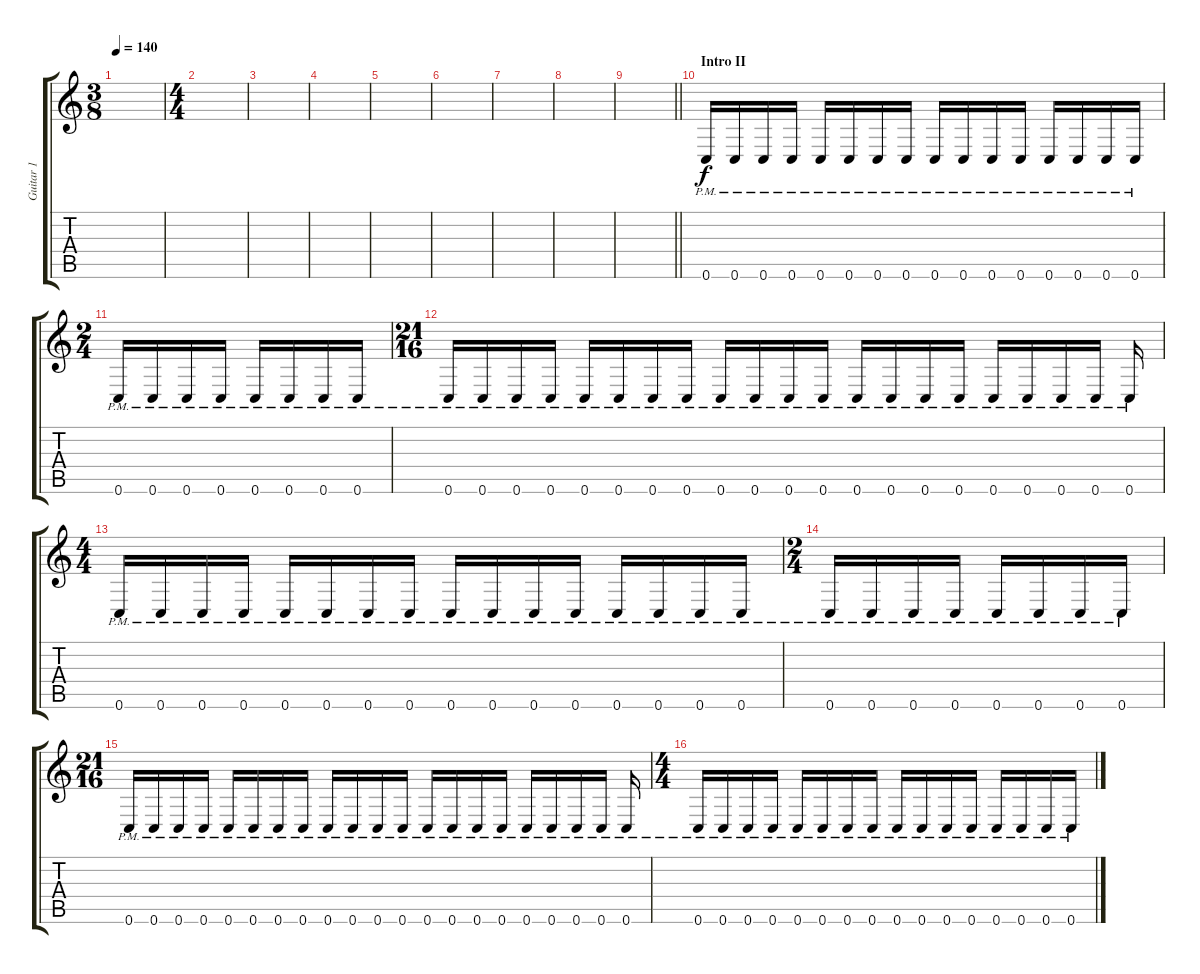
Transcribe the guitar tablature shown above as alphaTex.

\track ("Guitar 1" "Guitar 1") {instrument distortionguitar}
\staff {score tabs}
\tuning (C4 G3 Eb3 Bb2 F2 C2) {hide}
\ts (3 8)
\tempo 140
\clef g2
\ks c
|
\ts (4 4)
|
|
|
|
|
|
|
\barLineRight lightlight
|
\section ("" "Intro II")
0.6{pm}.16 0.6{pm}.16 0.6{pm}.16 0.6{pm}.16 0.6{pm}.16 0.6{pm}.16 0.6{pm}.16 0.6{pm}.16 0.6{pm}.16 0.6{pm}.16 0.6{pm}.16 0.6{pm}.16 0.6{pm}.16 0.6{pm}.16 0.6{pm}.16 0.6{pm}.16 |
\ts (2 4)
0.6{pm}.16 0.6{pm}.16 0.6{pm}.16 0.6{pm}.16 0.6{pm}.16 0.6{pm}.16 0.6{pm}.16 0.6{pm}.16 |
\ts (21 16)
0.6{pm}.16 0.6{pm}.16 0.6{pm}.16 0.6{pm}.16 0.6{pm}.16 0.6{pm}.16 0.6{pm}.16 0.6{pm}.16 0.6{pm}.16 0.6{pm}.16 0.6{pm}.16 0.6{pm}.16 0.6{pm}.16 0.6{pm}.16 0.6{pm}.16 0.6{pm}.16 0.6{pm}.16 0.6{pm}.16 0.6{pm}.16 0.6{pm}.16 0.6{pm}.16 |
\ts (4 4)
0.6{pm}.16 0.6{pm}.16 0.6{pm}.16 0.6{pm}.16 0.6{pm}.16 0.6{pm}.16 0.6{pm}.16 0.6{pm}.16 0.6{pm}.16 0.6{pm}.16 0.6{pm}.16 0.6{pm}.16 0.6{pm}.16 0.6{pm}.16 0.6{pm}.16 0.6{pm}.16 |
\ts (2 4)
0.6{pm}.16 0.6{pm}.16 0.6{pm}.16 0.6{pm}.16 0.6{pm}.16 0.6{pm}.16 0.6{pm}.16 0.6{pm}.16 |
\ts (21 16)
0.6{pm}.16 0.6{pm}.16 0.6{pm}.16 0.6{pm}.16 0.6{pm}.16 0.6{pm}.16 0.6{pm}.16 0.6{pm}.16 0.6{pm}.16 0.6{pm}.16 0.6{pm}.16 0.6{pm}.16 0.6{pm}.16 0.6{pm}.16 0.6{pm}.16 0.6{pm}.16 0.6{pm}.16 0.6{pm}.16 0.6{pm}.16 0.6{pm}.16 0.6{pm}.16 |
\ts (4 4)
0.6{pm}.16 0.6{pm}.16 0.6{pm}.16 0.6{pm}.16 0.6{pm}.16 0.6{pm}.16 0.6{pm}.16 0.6{pm}.16 0.6{pm}.16 0.6{pm}.16 0.6{pm}.16 0.6{pm}.16 0.6{pm}.16 0.6{pm}.16 0.6{pm}.16 0.6{pm}.16
